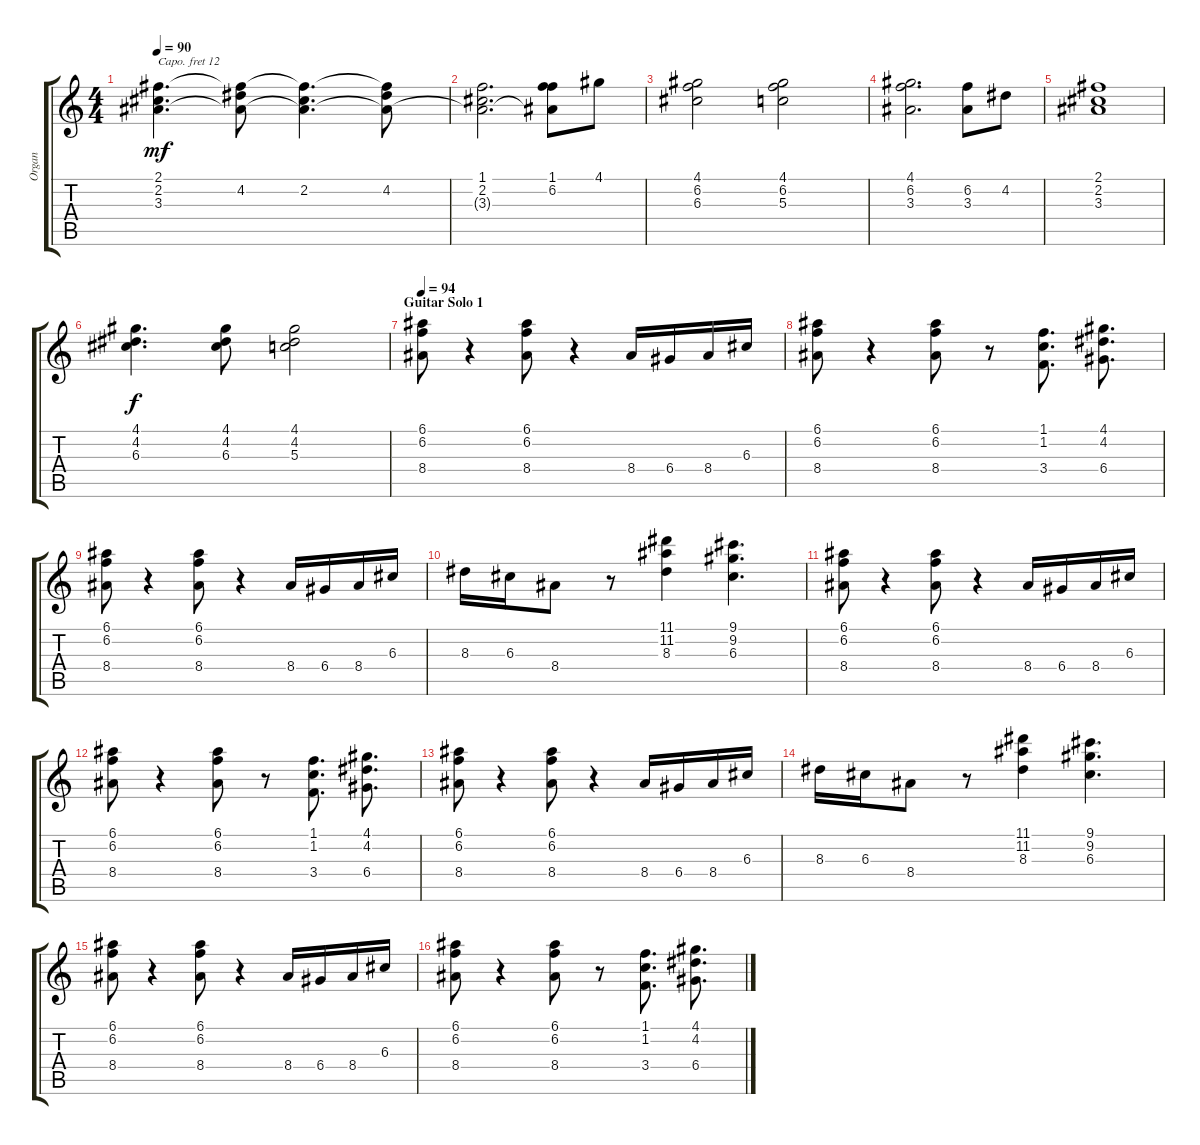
\track ("Organ" "Organ") {instrument drawbarorgan}
\staff {score tabs}
\capo 12
\tuning (E4 B3 G3 D3 A2 E2) {hide}
\ts (4 4)
\tempo 90
\clef g2
\ks c
(2.1 2.2 3.3).4{d dy mf} (2.1{t} 4.2 3.3{t}).8 (2.1{t} 2.2 3.3{t}).4{d} (2.1{t} 4.2 3.3{t}).8 |
(1.1 2.2 3.3{t}).2{d} (1.1 6.2 3.3{t}).8 4.1.8 |
(4.1 6.2 6.3).2 (4.1 6.2 5.3).2 |
(4.1 6.2 3.3).2{d} (6.2 3.3).8 4.2.8 |
(2.1 2.2 3.3).1 |
(4.1 4.2 6.3).4{d dy f} (4.1 4.2 6.3).8 (4.1 4.2 5.3).2 |
\section ("" "Guitar Solo 1")
\tempo 94
(6.1 6.2 8.4).8 r.4 (6.1 6.2 8.4).8 r.4 8.4.16 6.4.16 8.4.16 6.3.16 |
(6.1 6.2 8.4).8 r.4 (6.1 6.2 8.4).8 r.8 (1.1 1.2 3.4).8{d} (4.1 4.2 6.4).8{d} |
(6.1 6.2 8.4).8 r.4 (6.1 6.2 8.4).8 r.4 8.4.16 6.4.16 8.4.16 6.3.16 |
8.3.16 6.3.16 8.4.8 r.8 (11.1 11.2 8.3).4 (9.1 9.2 6.3).4{d} |
(6.1 6.2 8.4).8 r.4 (6.1 6.2 8.4).8 r.4 8.4.16 6.4.16 8.4.16 6.3.16 |
(6.1 6.2 8.4).8 r.4 (6.1 6.2 8.4).8 r.8 (1.1 1.2 3.4).8{d} (4.1 4.2 6.4).8{d} |
(6.1 6.2 8.4).8 r.4 (6.1 6.2 8.4).8 r.4 8.4.16 6.4.16 8.4.16 6.3.16 |
8.3.16 6.3.16 8.4.8 r.8 (11.1 11.2 8.3).4 (9.1 9.2 6.3).4{d} |
(6.1 6.2 8.4).8 r.4 (6.1 6.2 8.4).8 r.4 8.4.16 6.4.16 8.4.16 6.3.16 |
(6.1 6.2 8.4).8 r.4 (6.1 6.2 8.4).8 r.8 (1.1 1.2 3.4).8{d} (4.1 4.2 6.4).8{d}
